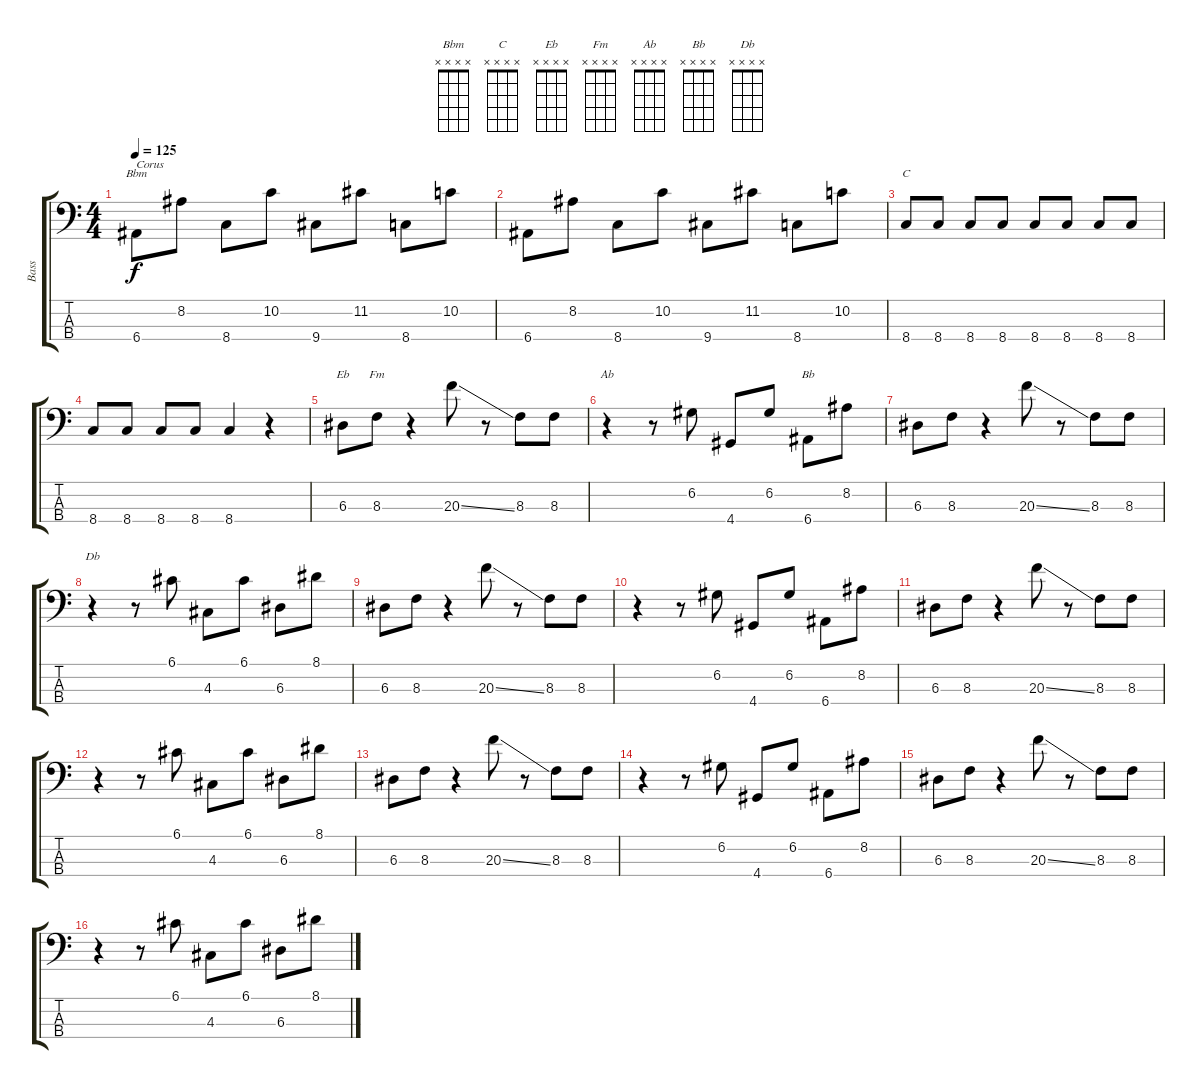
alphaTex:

\track ("Bass" "Bass") {instrument electricbassfinger}
\staff {score tabs}
\tuning (G2 D2 A1 E1) {hide}
\chord ("Bbm" x x x x)
\chord ("C" x x x x)
\chord ("Eb" x x x x)
\chord ("Fm" x x x x)
\chord ("Ab" x x x x)
\chord ("Bb" x x x x)
\chord ("Db" x x x x)
\ts (4 4)
\tempo 125
\clef f4
\ks c
6.4.8{ch "Bbm" txt "Corus" dy f} 8.2.8 8.4.8 10.2.8 9.4.8 11.2.8 8.4.8 10.2.8 |
6.4.8 8.2.8 8.4.8 10.2.8 9.4.8 11.2.8 8.4.8 10.2.8 |
8.4.8{ch "C"} 8.4.8 8.4.8 8.4.8 8.4.8 8.4.8 8.4.8 8.4.8 |
8.4.8 8.4.8 8.4.8 8.4.8 8.4.4 r.4 |
6.3.8{ch "Eb"} 8.3.8{ch "Fm"} r.4 20.3{ss}.8 r.8 8.3.8 8.3.8 |
r.4{ch "Ab"} r.8 6.2.8 4.4.8 6.2.8 6.4.8{ch "Bb"} 8.2.8 |
6.3.8 8.3.8 r.4 20.3{ss}.8 r.8 8.3.8 8.3.8 |
r.4{ch "Db"} r.8 6.1.8 4.3.8 6.1.8 6.3.8 8.1.8 |
6.3.8 8.3.8 r.4 20.3{ss}.8 r.8 8.3.8 8.3.8 |
r.4 r.8 6.2.8 4.4.8 6.2.8 6.4.8 8.2.8 |
6.3.8 8.3.8 r.4 20.3{ss}.8 r.8 8.3.8 8.3.8 |
r.4 r.8 6.1.8 4.3.8 6.1.8 6.3.8 8.1.8 |
6.3.8 8.3.8 r.4 20.3{ss}.8 r.8 8.3.8 8.3.8 |
r.4 r.8 6.2.8 4.4.8 6.2.8 6.4.8 8.2.8 |
6.3.8 8.3.8 r.4 20.3{ss}.8 r.8 8.3.8 8.3.8 |
r.4 r.8 6.1.8 4.3.8 6.1.8 6.3.8 8.1.8
